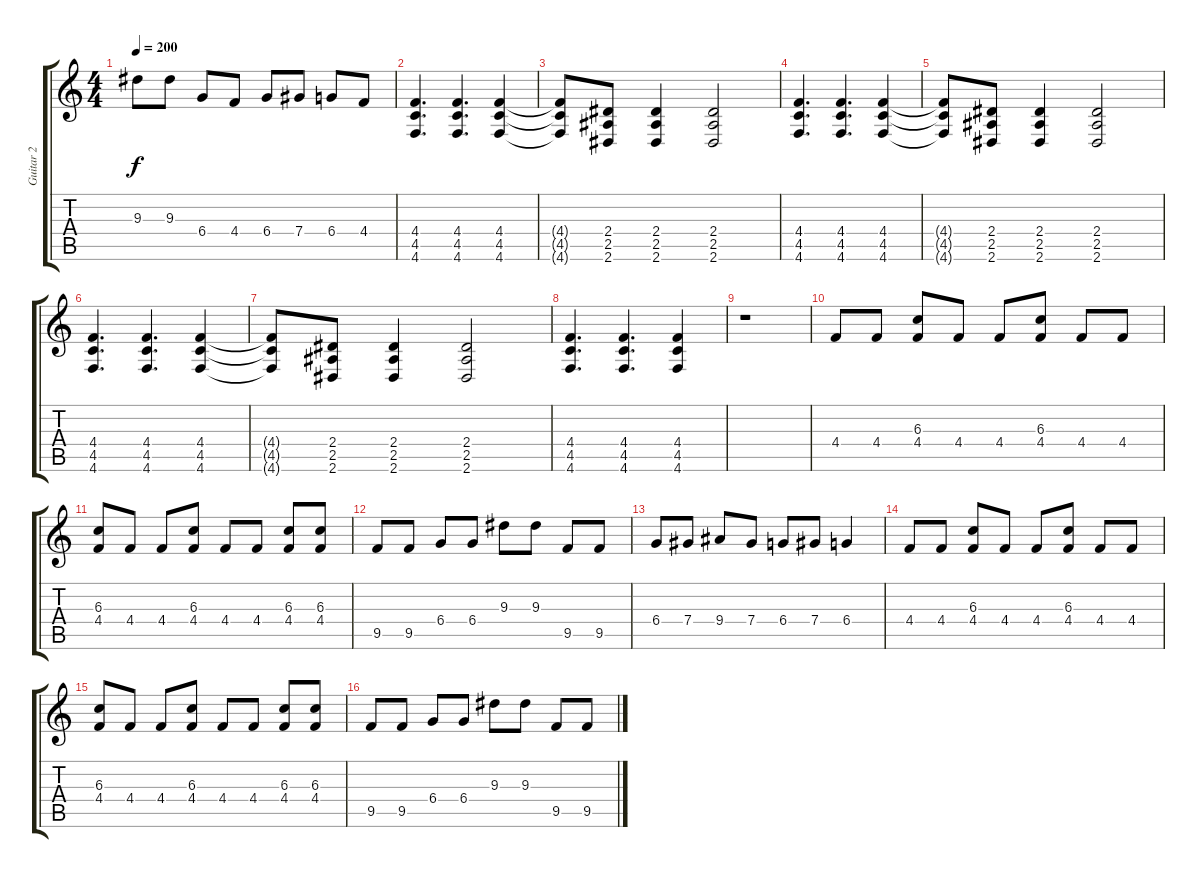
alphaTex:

\track ("Guitar 2" "Guitar 2") {instrument overdrivenguitar}
\staff {score tabs}
\tuning (Eb4 Bb3 Gb3 Db3 Ab2 Db2) {hide}
\ts (4 4)
\tempo 200
\clef g2
\ks c
9.3.8{dy f} 9.3.8 6.4.8 4.4.8 6.4.8 7.4.8 6.4.8 4.4.8 |
(4.4 4.5 4.6).4{d} (4.4 4.5 4.6).4{d} (4.4 4.5 4.6).4 |
(4.4{t} 4.5{t} 4.6{t}).8 (2.4 2.5 2.6).8 (2.4 2.5 2.6).4 (2.4 2.5 2.6).2 |
(4.4 4.5 4.6).4{d} (4.4 4.5 4.6).4{d} (4.4 4.5 4.6).4 |
(4.4{t} 4.5{t} 4.6{t}).8 (2.4 2.5 2.6).8 (2.4 2.5 2.6).4 (2.4 2.5 2.6).2 |
(4.4 4.5 4.6).4{d} (4.4 4.5 4.6).4{d} (4.4 4.5 4.6).4 |
(4.4{t} 4.5{t} 4.6{t}).8 (2.4 2.5 2.6).8 (2.4 2.5 2.6).4 (2.4 2.5 2.6).2 |
(4.4 4.5 4.6).4{d} (4.4 4.5 4.6).4{d} (4.4 4.5 4.6).4 |
r.1 |
4.4.8 4.4.8 (6.3 4.4).8 4.4.8 4.4.8 (6.3 4.4).8 4.4.8 4.4.8 |
(6.3 4.4).8 4.4.8 4.4.8 (6.3 4.4).8 4.4.8 4.4.8 (6.3 4.4).8 (6.3 4.4).8 |
9.5.8 9.5.8 6.4.8 6.4.8 9.3.8 9.3.8 9.5.8 9.5.8 |
6.4.8 7.4.8 9.4.8 7.4.8 6.4.8 7.4.8 6.4.4 |
4.4.8 4.4.8 (6.3 4.4).8 4.4.8 4.4.8 (6.3 4.4).8 4.4.8 4.4.8 |
(6.3 4.4).8 4.4.8 4.4.8 (6.3 4.4).8 4.4.8 4.4.8 (6.3 4.4).8 (6.3 4.4).8 |
9.5.8 9.5.8 6.4.8 6.4.8 9.3.8 9.3.8 9.5.8 9.5.8
